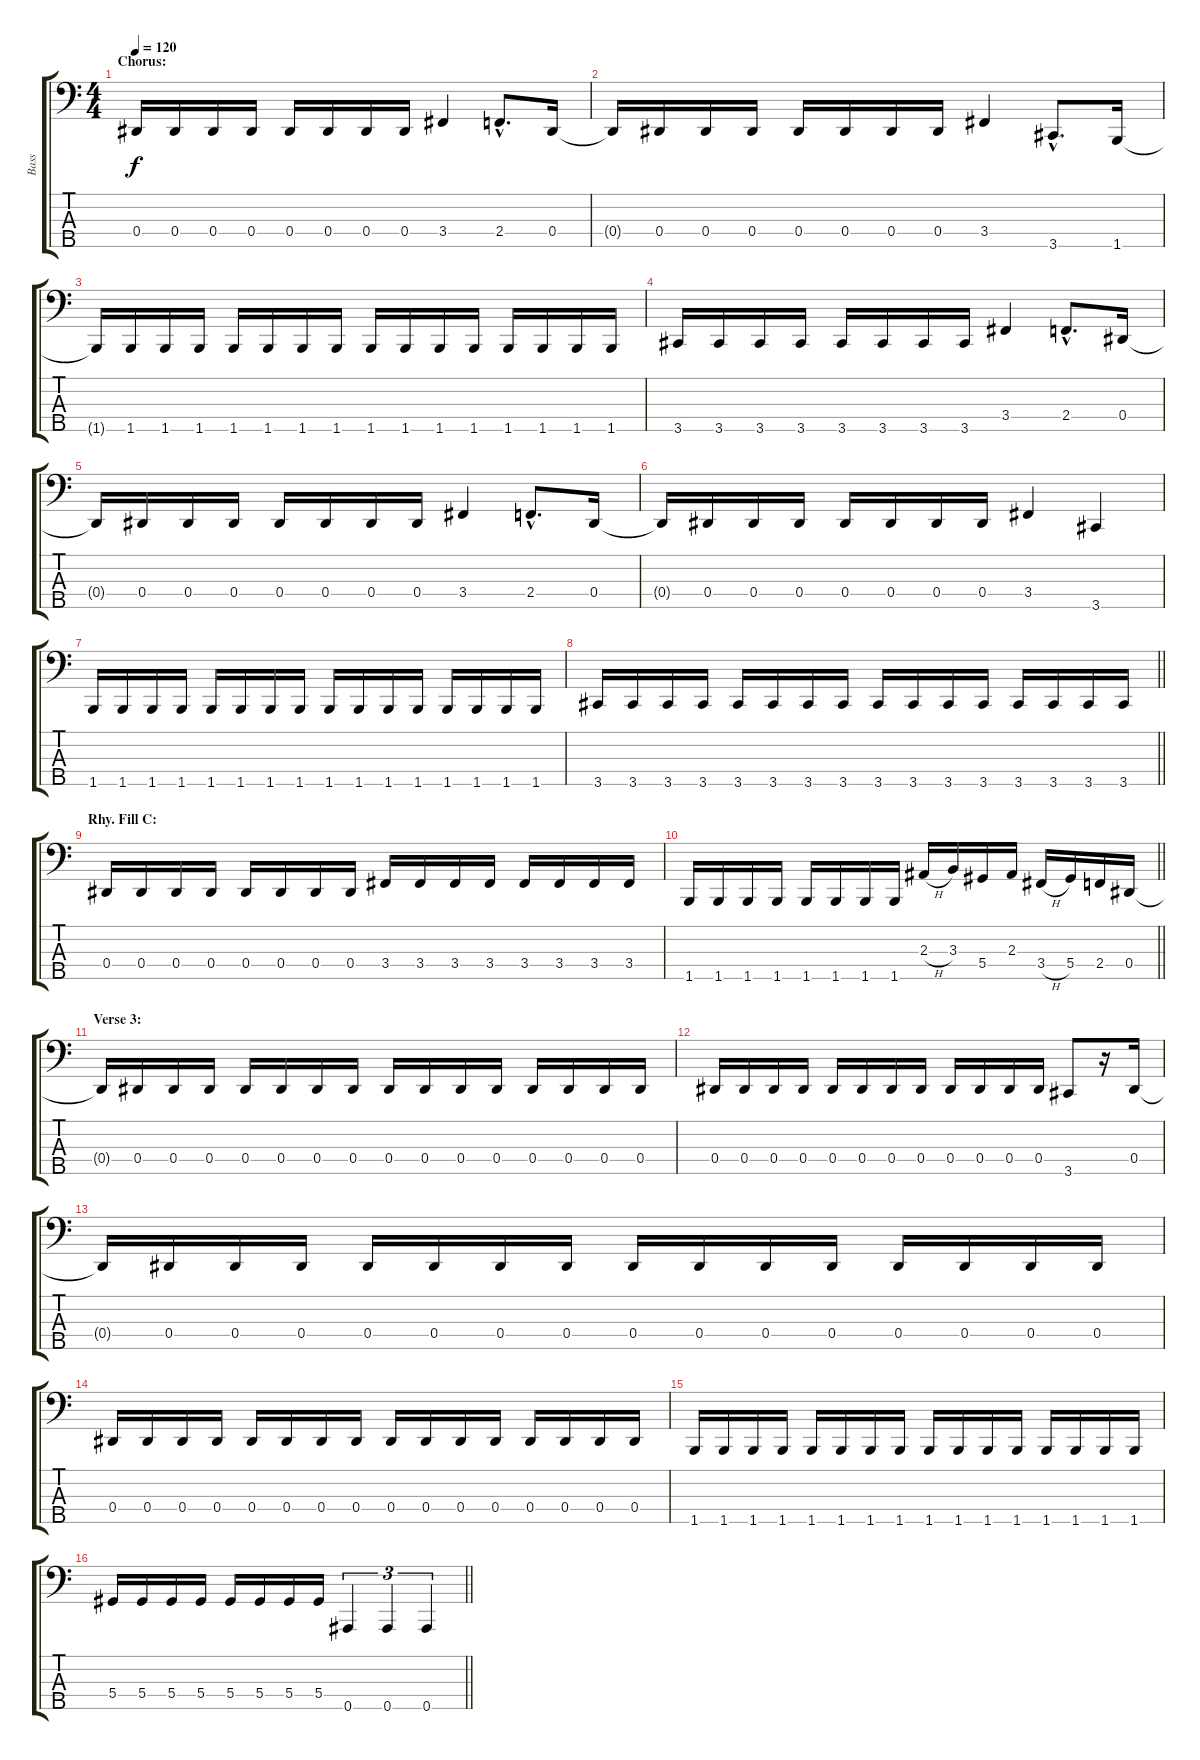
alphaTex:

\track ("Bass" "Bass") {instrument slapbass2}
\staff {score tabs}
\tuning (Gb2 Db2 Ab1 Eb1 Bb0) {hide}
\ts (4 4)
\section ("" "Chorus:")
\tempo 120
\clef f4
\ks c
0.4{t}.16{dy f} 0.4.16 0.4.16 0.4.16 0.4.16 0.4.16 0.4.16 0.4.16 3.4.4 2.4{hac}.8{d} 0.4.16 |
0.4{t}.16 0.4.16 0.4.16 0.4.16 0.4.16 0.4.16 0.4.16 0.4.16 3.4.4 3.5{hac}.8{d} 1.5.16 |
1.5{t}.16 1.5.16 1.5.16 1.5.16 1.5.16 1.5.16 1.5.16 1.5.16 1.5.16 1.5.16 1.5.16 1.5.16 1.5.16 1.5.16 1.5.16 1.5.16 |
3.5.16 3.5.16 3.5.16 3.5.16 3.5.16 3.5.16 3.5.16 3.5.16 3.4.4 2.4{hac}.8{d} 0.4.16 |
0.4{t}.16 0.4.16 0.4.16 0.4.16 0.4.16 0.4.16 0.4.16 0.4.16 3.4.4 2.4{hac}.8{d} 0.4.16 |
0.4{t}.16 0.4.16 0.4.16 0.4.16 0.4.16 0.4.16 0.4.16 0.4.16 3.4.4 3.5.4 |
1.5.16 1.5.16 1.5.16 1.5.16 1.5.16 1.5.16 1.5.16 1.5.16 1.5.16 1.5.16 1.5.16 1.5.16 1.5.16 1.5.16 1.5.16 1.5.16 |
\barLineRight lightlight
3.5.16 3.5.16 3.5.16 3.5.16 3.5.16 3.5.16 3.5.16 3.5.16 3.5.16 3.5.16 3.5.16 3.5.16 3.5.16 3.5.16 3.5.16 3.5.16 |
\section ("" "Rhy. Fill C:")
0.4.16 0.4.16 0.4.16 0.4.16 0.4.16 0.4.16 0.4.16 0.4.16 3.4.16 3.4.16 3.4.16 3.4.16 3.4.16 3.4.16 3.4.16 3.4.16 |
\barLineRight lightlight
1.5.16 1.5.16 1.5.16 1.5.16 1.5.16 1.5.16 1.5.16 1.5.16 2.3{h}.16 3.3.16 5.4.16 2.3.16 3.4{h}.16 5.4.16 2.4.16 0.4.16 |
\section ("" "Verse 3:")
0.4{t}.16 0.4.16 0.4.16 0.4.16 0.4.16 0.4.16 0.4.16 0.4.16 0.4.16 0.4.16 0.4.16 0.4.16 0.4.16 0.4.16 0.4.16 0.4.16 |
0.4.16 0.4.16 0.4.16 0.4.16 0.4.16 0.4.16 0.4.16 0.4.16 0.4.16 0.4.16 0.4.16 0.4.16 3.5.8 r.16 0.4.16 |
0.4{t}.16 0.4.16 0.4.16 0.4.16 0.4.16 0.4.16 0.4.16 0.4.16 0.4.16 0.4.16 0.4.16 0.4.16 0.4.16 0.4.16 0.4.16 0.4.16 |
0.4.16 0.4.16 0.4.16 0.4.16 0.4.16 0.4.16 0.4.16 0.4.16 0.4.16 0.4.16 0.4.16 0.4.16 0.4.16 0.4.16 0.4.16 0.4.16 |
1.5.16 1.5.16 1.5.16 1.5.16 1.5.16 1.5.16 1.5.16 1.5.16 1.5.16 1.5.16 1.5.16 1.5.16 1.5.16 1.5.16 1.5.16 1.5.16 |
\barLineRight lightlight
5.4.16 5.4.16 5.4.16 5.4.16 5.4.16 5.4.16 5.4.16 5.4.16 0.5.4{tu (3 2)} 0.5.4{tu (3 2)} 0.5.4{tu (3 2)}
